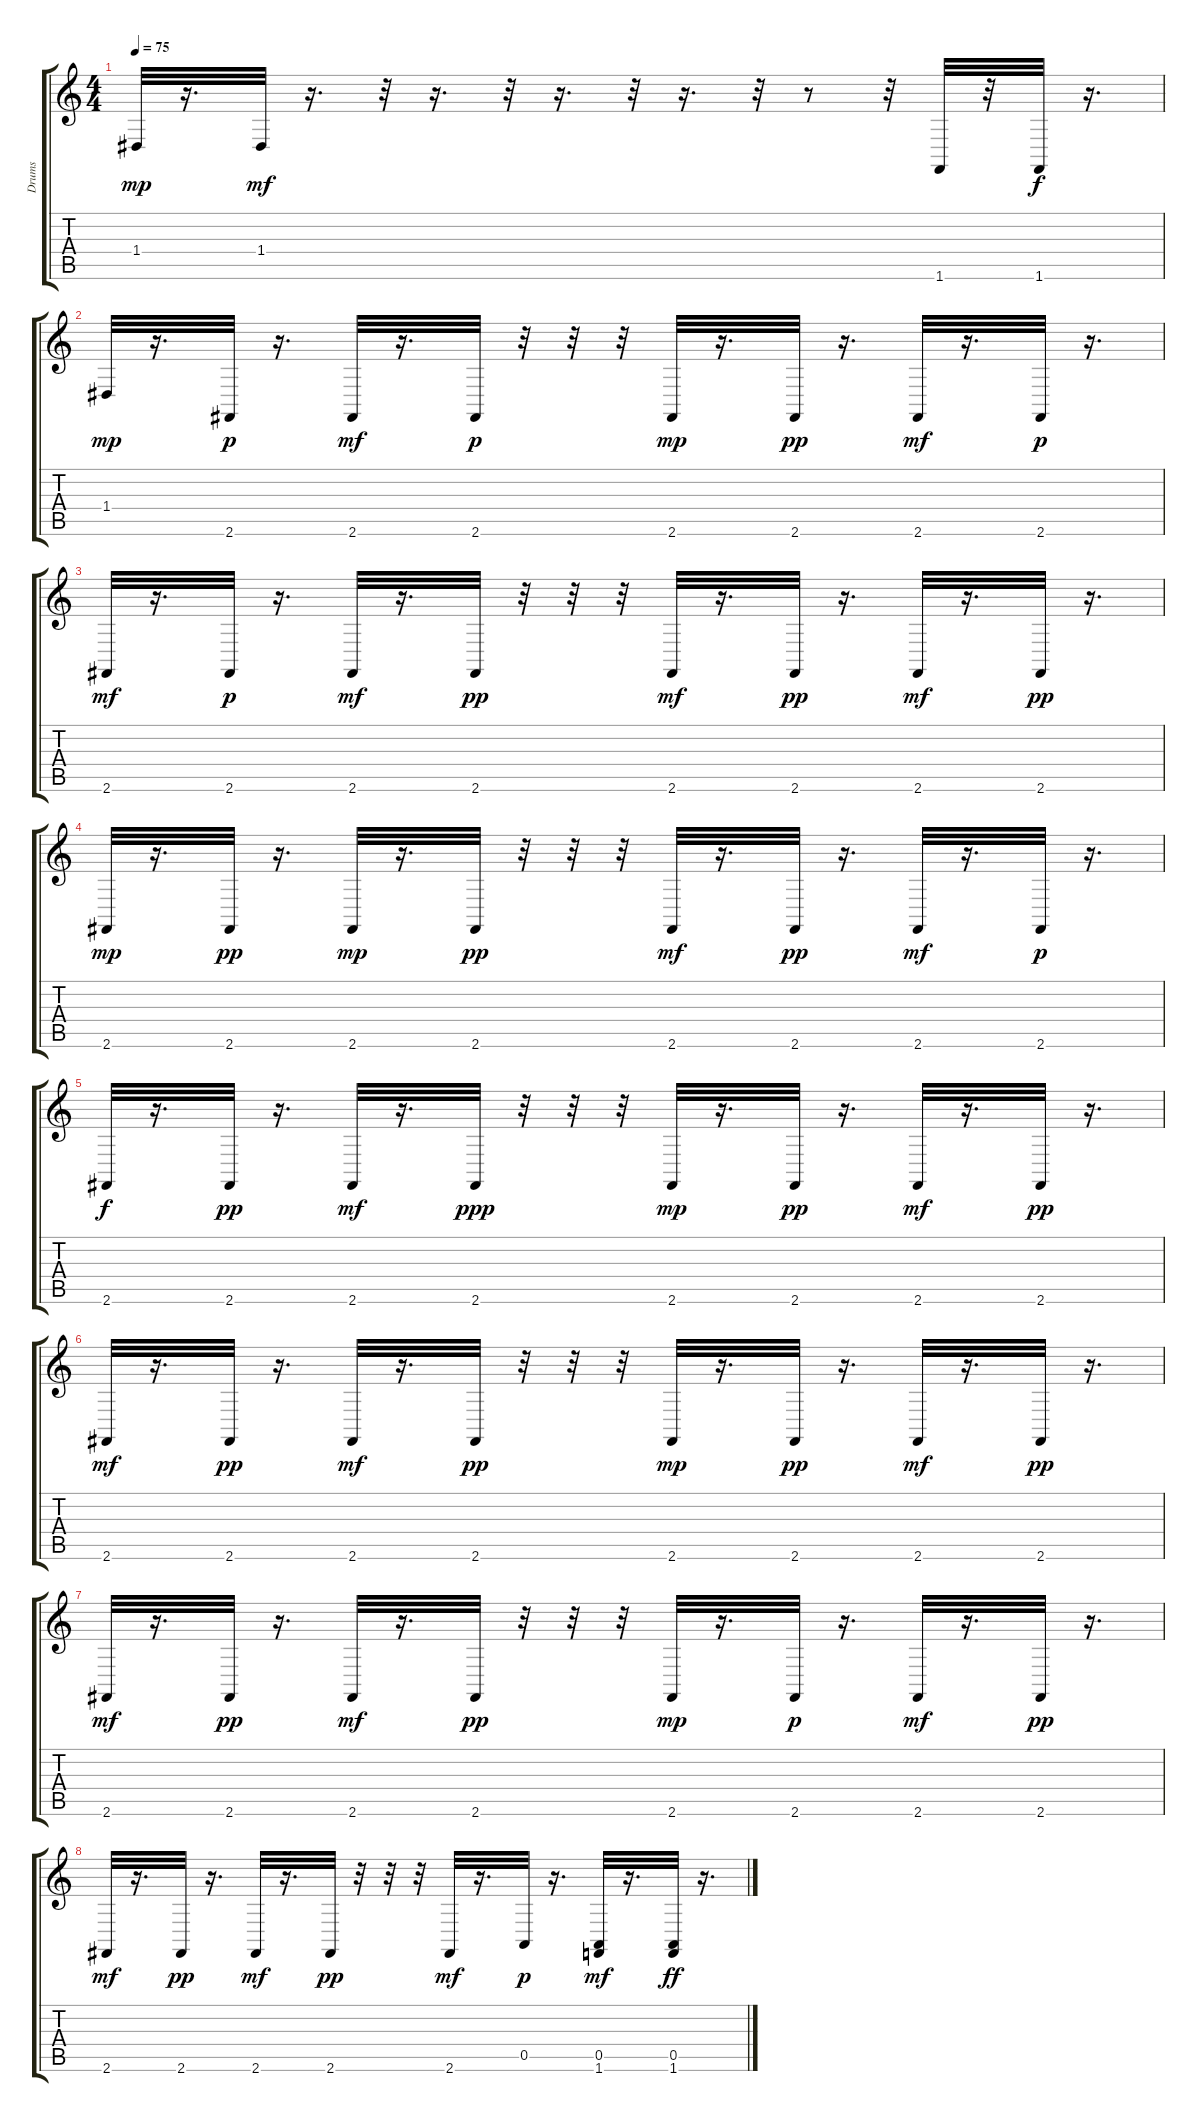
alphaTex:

\track ("Drums" "Drums") {instrument melodictom}
\staff {score tabs}
\tuning (E4 B3 G3 D3 A2 E2) {hide}
\ts (4 4)
\tempo 75
\clef g2
\ks c
1.4.32{dy mp} r.16{d} 1.4.32{dy mf} r.16{d} r.32 r.16{d} r.32 r.16{d} r.32 r.16{d} r.32 r.8 r.32 1.6.32 r.32 1.6.32{dy f} r.16{d} |
1.4.32{dy mp} r.16{d} 2.6.32{dy p} r.16{d} 2.6.32{dy mf} r.16{d} 2.6.32{dy p} r.32 r.32 r.32 2.6.32{dy mp} r.16{d} 2.6.32{dy pp} r.16{d} 2.6.32{dy mf} r.16{d} 2.6.32{dy p} r.16{d} |
2.6.32{dy mf} r.16{d} 2.6.32{dy p} r.16{d} 2.6.32{dy mf} r.16{d} 2.6.32{dy pp} r.32 r.32 r.32 2.6.32{dy mf} r.16{d} 2.6.32{dy pp} r.16{d} 2.6.32{dy mf} r.16{d} 2.6.32{dy pp} r.16{d} |
2.6.32{dy mp} r.16{d} 2.6.32{dy pp} r.16{d} 2.6.32{dy mp} r.16{d} 2.6.32{dy pp} r.32 r.32 r.32 2.6.32{dy mf} r.16{d} 2.6.32{dy pp} r.16{d} 2.6.32{dy mf} r.16{d} 2.6.32{dy p} r.16{d} |
2.6.32{dy f} r.16{d} 2.6.32{dy pp} r.16{d} 2.6.32{dy mf} r.16{d} 2.6.32{dy ppp} r.32 r.32 r.32 2.6.32{dy mp} r.16{d} 2.6.32{dy pp} r.16{d} 2.6.32{dy mf} r.16{d} 2.6.32{dy pp} r.16{d} |
2.6.32{dy mf} r.16{d} 2.6.32{dy pp} r.16{d} 2.6.32{dy mf} r.16{d} 2.6.32{dy pp} r.32 r.32 r.32 2.6.32{dy mp} r.16{d} 2.6.32{dy pp} r.16{d} 2.6.32{dy mf} r.16{d} 2.6.32{dy pp} r.16{d} |
2.6.32{dy mf} r.16{d} 2.6.32{dy pp} r.16{d} 2.6.32{dy mf} r.16{d} 2.6.32{dy pp} r.32 r.32 r.32 2.6.32{dy mp} r.16{d} 2.6.32{dy p} r.16{d} 2.6.32{dy mf} r.16{d} 2.6.32{dy pp} r.16{d} |
2.6.32{dy mf} r.16{d} 2.6.32{dy pp} r.16{d} 2.6.32{dy mf} r.16{d} 2.6.32{dy pp} r.32 r.32 r.32 2.6.32{dy mf} r.16{d} 0.5.32{dy p} r.16{d} (0.5 1.6).32{dy mf} r.16{d} (0.5 1.6).32{dy ff} r.16{d}
